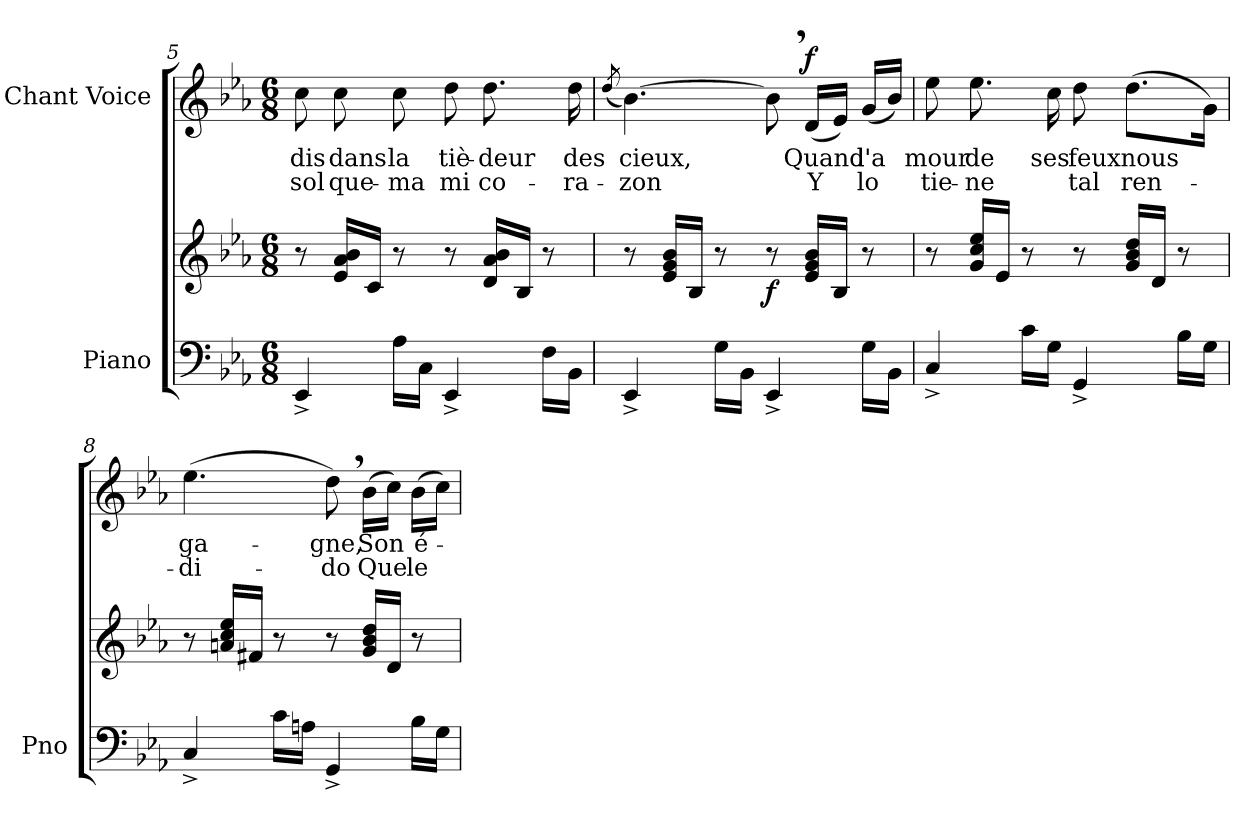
**kern	**kern	**dynam	**kern	**text	**text	**dynam
*part2	*part2	*part2	*part1	*part1	*part1	*part1
*staff3	*staff2	*staff2/3	*staff1	*staff1	*staff1	*staff1
*I"Piano	*	*	*I"Chant Voice	*	*	*
*I'Pno	*	*	*	*	*	*
!!LO:LB:g=z
*clefF4	*clefG2	*	*clefG2	*	*	*
*k[b-e-a-]	*k[b-e-a-]	*	*k[b-e-a-]	*	*	*
*M6/8	*M6/8	*	*M6/8	*	*	*
=5	=5	=5	=5	=5	=5	=5
!	!	!	!	!LO:LY:b	!LO:LY:b	!
4EE-^/	8r	.	8cc\	-dis	sol	.
!	!	!	!	!LO:LY:b	!LO:LY:b	!
.	16e-/ 16a-/ 16b-/LL	.	8cc\	dans	que-	.
.	16c/JJ	.	.	.	.	.
!	!	!	!	!LO:LY:b	!LO:LY:b	!
16A-\LL	8r	.	8cc\	la	-ma	.
16C\JJ	.	.	.	.	.	.
!	!	!	!	!LO:LY:b	!LO:LY:b	!
4EE-^/	8r	.	8dd\	tiè-	mi	.
!	!	!	!	!LO:LY:b	!LO:LY:b	!
.	16d/ 16a-/ 16b-/LL	.	8.dd\	-deur	co-	.
.	16B-/JJ	.	.	.	.	.
16F\LL	8r	.	.	.	.	.
!	!	!	!	!LO:LY:b	!LO:LY:b	!
16BB-\JJ	.	.	16dd\	des	-ra-	.
=6	=6	=6	=6	=6	=6	=6
.	.	.	(8qdd/	.	.	.
!	!	!	!	!LO:LY:b	!LO:LY:b	!
4EE-^/	8r	.	[4.b-\)	cieux,	-zon	.
.	16e-/ 16g/ 16b-/LL	.	.	.	.	.
.	16B-/JJ	.	.	.	.	.
16G\LL	8r	.	.	.	.	.
16BB-\JJ	.	.	.	.	.	.
!	!	!LO:DY:b	!	!	!	!
4EE-^/	8r	f	8b-,\]	.	.	.
!	!	!	!	!LO:LY:b	!LO:LY:b	!LO:DY:a
.	16e-/ 16g/ 16b-/LL	.	(16d/LL	Quand	Y	f
.	16B-/JJ	.	16e-/JJ)	.	.	.
!	!	!	!	!LO:LY:b	!LO:LY:b	!
16G\LL	8r	.	(16g/LL	-l'a	lo	.
16BB-\JJ	.	.	16b-/JJ)	.	.	.
!!LO:PB:g=z
=7	=7	=7	=7	=7	=7	=7
!	!	!	!	!LO:LY:b	!LO:LY:b	!
4C^/	8r	.	8ee-\	-mour	tie-	.
!	!	!	!	!LO:LY:b	!LO:LY:b	!
.	16g/ 16cc/ 16ee-/LL	.	8.ee-\	de	-ne	.
.	16e-/JJ	.	.	.	.	.
16c\LL	8r	.	.	.	.	.
!	!	!	!	!LO:LY:b	!	!
16G\JJ	.	.	16cc\	ses	.	.
!	!	!	!	!LO:LY:b	!LO:LY:b	!
4GG^/	8r	.	8dd\	feux	tal	.
!	!	!	!	!LO:LY:b	!LO:LY:b	!
.	16g/ 16b-/ 16dd/LL	.	(8.dd\L	nous	ren-	.
.	16d/JJ	.	.	.	.	.
16B-\LL	8r	.	.	.	.	.
16G\JJ	.	.	16g\Jk)	.	.	.
=8	=8	=8	=8	=8	=8	=8
!	!	!	!	!LO:LY:b	!LO:LY:b	!
4C^/	8r	.	(4.ee-\	ga-	-di-	.
.	16an/ 16cc/ 16ee-/LL	.	.	.	.	.
.	16f#X/JJ	.	.	.	.	.
16c\LL	8r	.	.	.	.	.
16An\JJ	.	.	.	.	.	.
!	!	!	!	!LO:LY:b	!LO:LY:b	!
4GG^/	8r	.	8dd,\)	-gne,	-do	.
!	!	!	!	!LO:LY:b	!LO:LY:b	!
.	16g/ 16b-/ 16dd/LL	.	(16b-\LL	Son	Que	.
.	16d/JJ	.	16cc\JJ)	.	.	.
!	!	!	!	!LO:LY:b	!LO:LY:b	!
16B-\LL	8r	.	(16b-\LL	é-	le	.
16G\JJ	.	.	16cc\JJ)	.	.	.
=	=	=	=	=	=	=
*-	*-	*-	*-	*-	*-	*-
